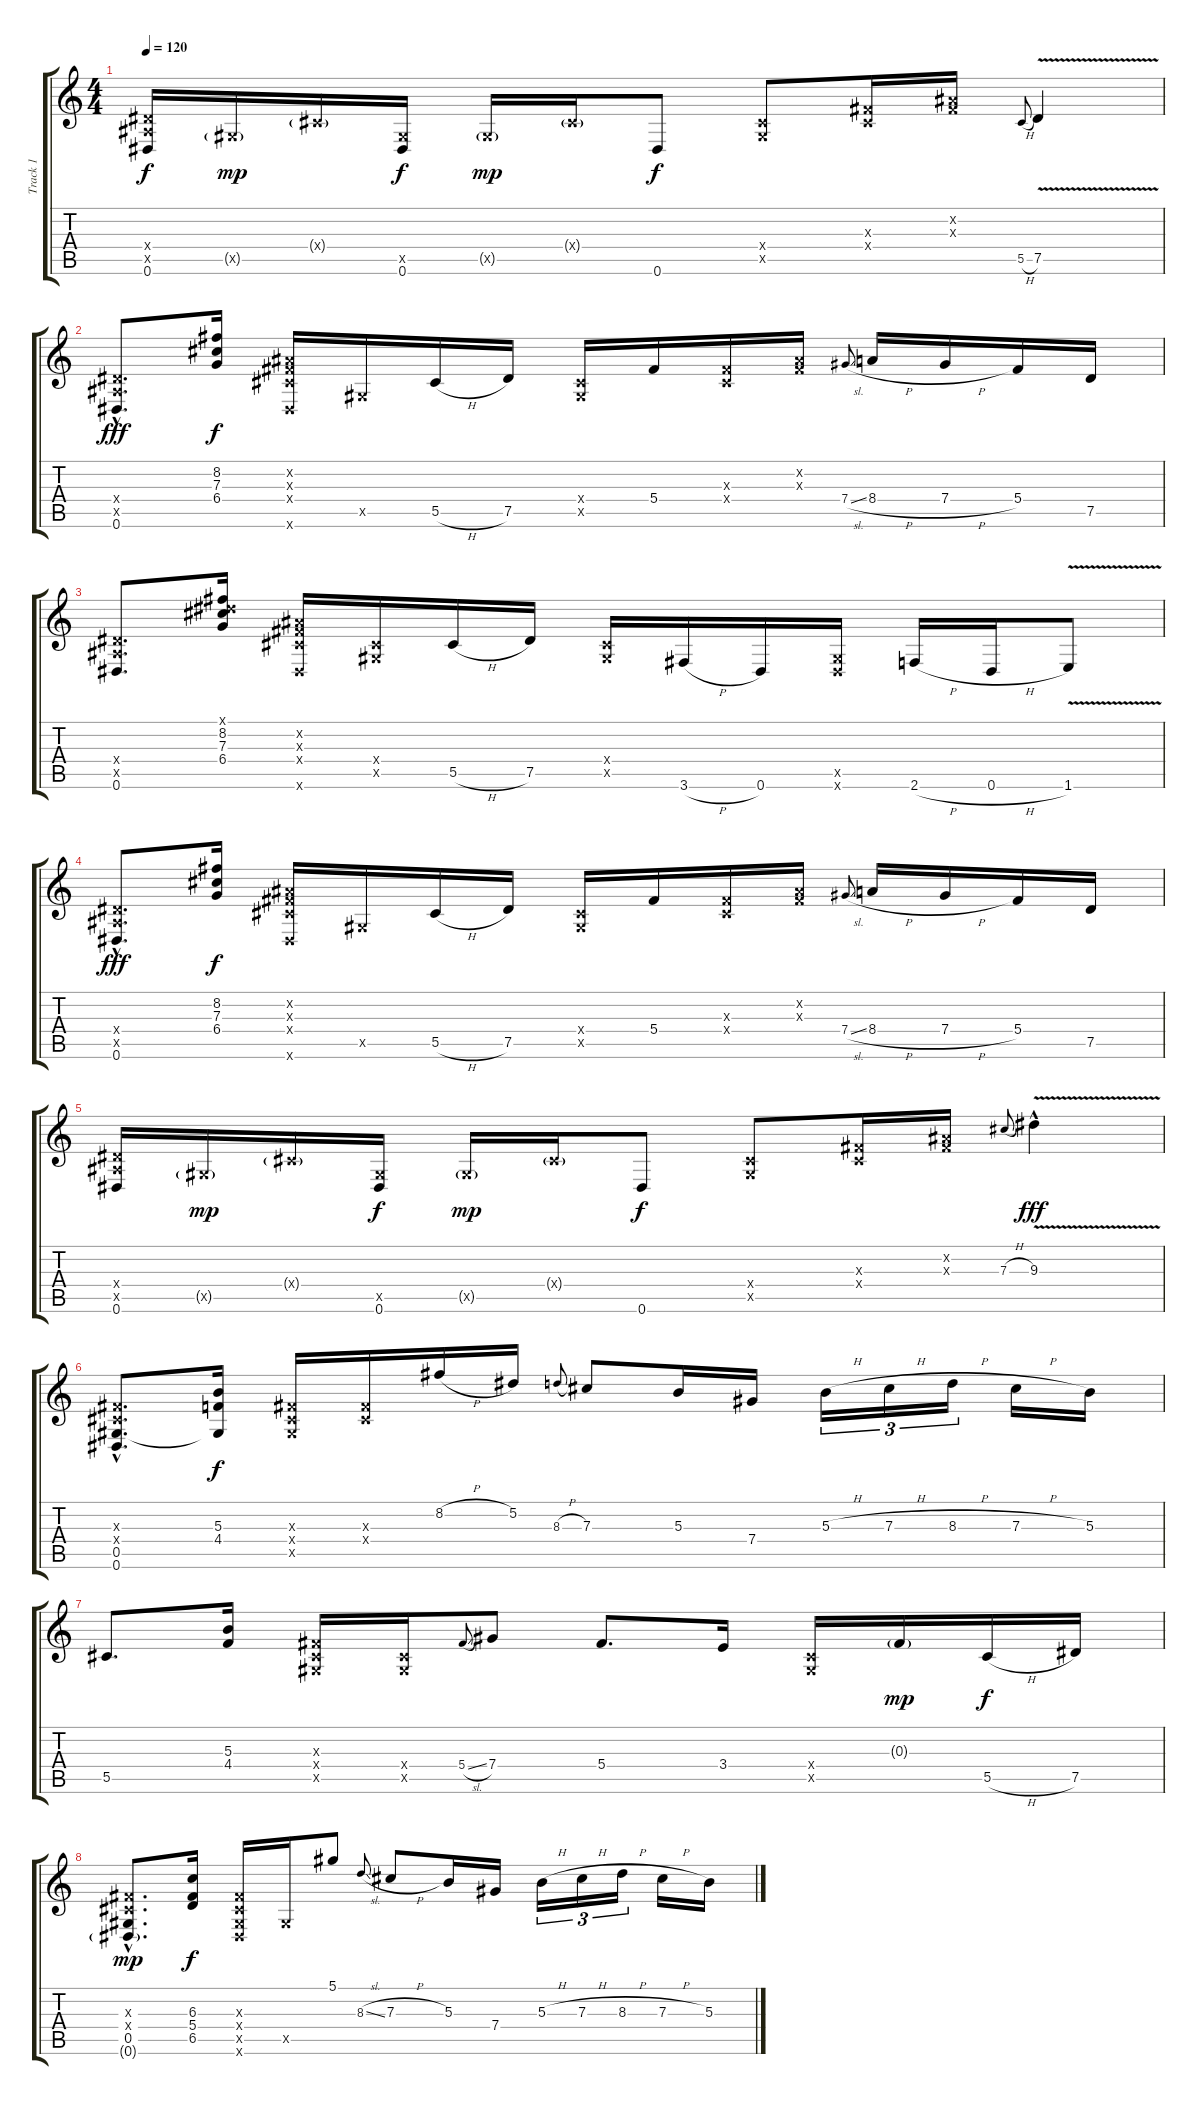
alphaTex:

\track ("Track 1" "Track 1") {instrument acousticguitarsteel}
\staff {score tabs}
\tuning (Eb4 Bb3 Gb3 Db3 Ab2 Eb2) {hide}
\ts (4 4)
\tempo 120
\clef g2
\ks c
(2.4{x} 2.5{x} 0.6).16{dy f} 0.5{g x}.16{dy mp} 0.4{g x}.16 (0.5{x} 0.6).16{dy f} 0.5{g x}.16{dy mp} 0.4{g x}.16 0.6.8{dy f} (0.4{x} 0.5{x}).8 (0.3{x} 0.4{x}).16 (0.2{x} 0.3{x}).16 5.5{h}.8{gr onbeat} 7.5{v}.4 |
(2.4{x} 2.5{x} 0.6{hac}).8{d dy fff} (8.2 7.3 6.4).16{dy f} (0.2{x} 0.3{x} 0.4{x} 0.6{x}).16 0.5{x}.16 5.5{h}.16 7.5.16 (0.4{x} 0.5{x}).16 5.4.16 (0.3{x} 0.4{x}).16 (0.2{x} 0.3{x}).16 7.4{sl}.8{gr onbeat} 8.4{h}.16 7.4{h}.16 5.4.16 7.5.16 |
(2.4{x} 2.5{x} 0.6).8{d} (0.1{x} 8.2 7.3 6.4).16 (0.2{x} 0.3{x} 0.4{x} 0.6{x}).16 (0.4{x} 0.5{x}).16 5.5{h}.16 7.5.16 (0.4{x} 0.5{x}).16 3.6{h}.16 0.6.16 (0.5{x} 0.6{x}).16 2.6{h}.16 0.6{h}.16 1.6{v}.8 |
(2.4{x} 2.5{x} 0.6{hac}).8{d dy fff} (8.2 7.3 6.4).16{dy f} (0.2{x} 0.3{x} 0.4{x} 0.6{x}).16 0.5{x}.16 5.5{h}.16 7.5.16 (0.4{x} 0.5{x}).16 5.4.16 (0.3{x} 0.4{x}).16 (0.2{x} 0.3{x}).16 7.4{sl}.8{gr onbeat} 8.4{h}.16 7.4{h}.16 5.4.16 7.5.16 |
(2.4{x} 2.5{x} 0.6).16 0.5{g x}.16{dy mp} 0.4{g x}.16 (0.5{x} 0.6).16{dy f} 0.5{g x}.16{dy mp} 0.4{g x}.16 0.6.8{dy f} (0.4{x} 0.5{x}).8 (0.3{x} 0.4{x}).16 (0.2{x} 0.3{x}).16 7.3{h}.8{gr onbeat} 9.3{v hac}.4{dy fff} |
(0.3{x} 0.4{hac x} 0.5 0.6).8{d} (5.3 4.4 0.5{t}).16{dy f} (0.3{x} 0.4{x} 0.5{x}).16 (0.3{x} 0.4{x}).16 8.2{h}.16 5.2.16 8.3{h}.8{gr onbeat} 7.3.8 5.3.16 7.4.16 5.3{h}.16{tu (3 2)} 7.3{h}.16{tu (3 2)} 8.3{h}.16{tu (3 2) beam splitsecondary} 7.3{h}.16 5.3.16 |
5.5.8{d} (5.3 4.4).16 (0.3{x} 0.4{x} 0.5{x}).16 (0.4{x} 0.5{x}).16 5.4{sl}.8{gr onbeat} 7.4.8 5.4.8{d} 3.4.16 (0.4{x} 0.5{x}).16 0.3{g}.16{dy mp} 5.5{h}.16{dy f} 7.5.16 |
(0.3{x} 0.4{x} 0.5{hac} 0.6{g}).8{d dy mp} (6.3 5.4 6.5).16{dy f} (0.3{x} 0.4{x} 0.5{x} 0.6{x}).16 0.5{x}.16 5.1.8 8.3{sl}.8{gr onbeat} 7.3{h}.8 5.3.16 7.4.16 5.3{h}.16{tu (3 2)} 7.3{h}.16{tu (3 2)} 8.3{h}.16{tu (3 2) beam splitsecondary} 7.3{h}.16 5.3.16
